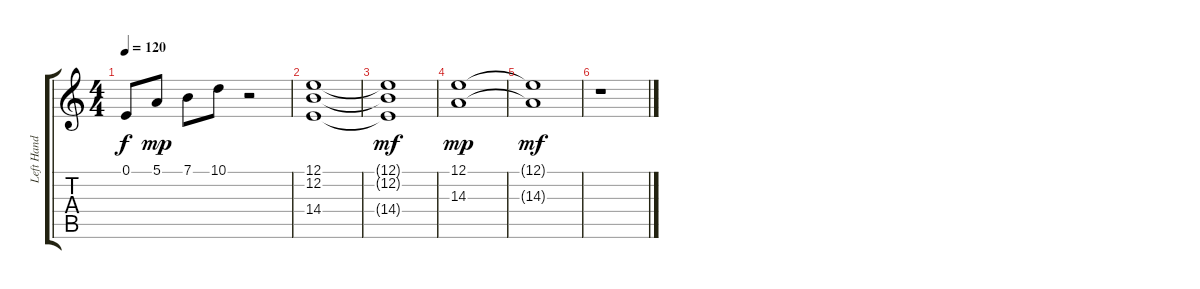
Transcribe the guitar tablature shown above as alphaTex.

\track ("Left Hand - G Major" "Left Hand ") {instrument acousticgrandpiano}
\staff {score tabs}
\tuning (E4 B3 G3 D3 A2 E2) {hide}
\ts (4 4)
\tempo 120
\clef g2
\ks c
0.1.8{dy f} 5.1.8{dy mp} 7.1.8 10.1.8 r.2 |
(12.1 12.2 14.4).1 |
(12.1{t} 12.2{t} 14.4{t}).1{dy mf} |
(12.1 14.3).1{dy mp} |
(12.1{t} 14.3{t}).1{dy mf} |
r.1
